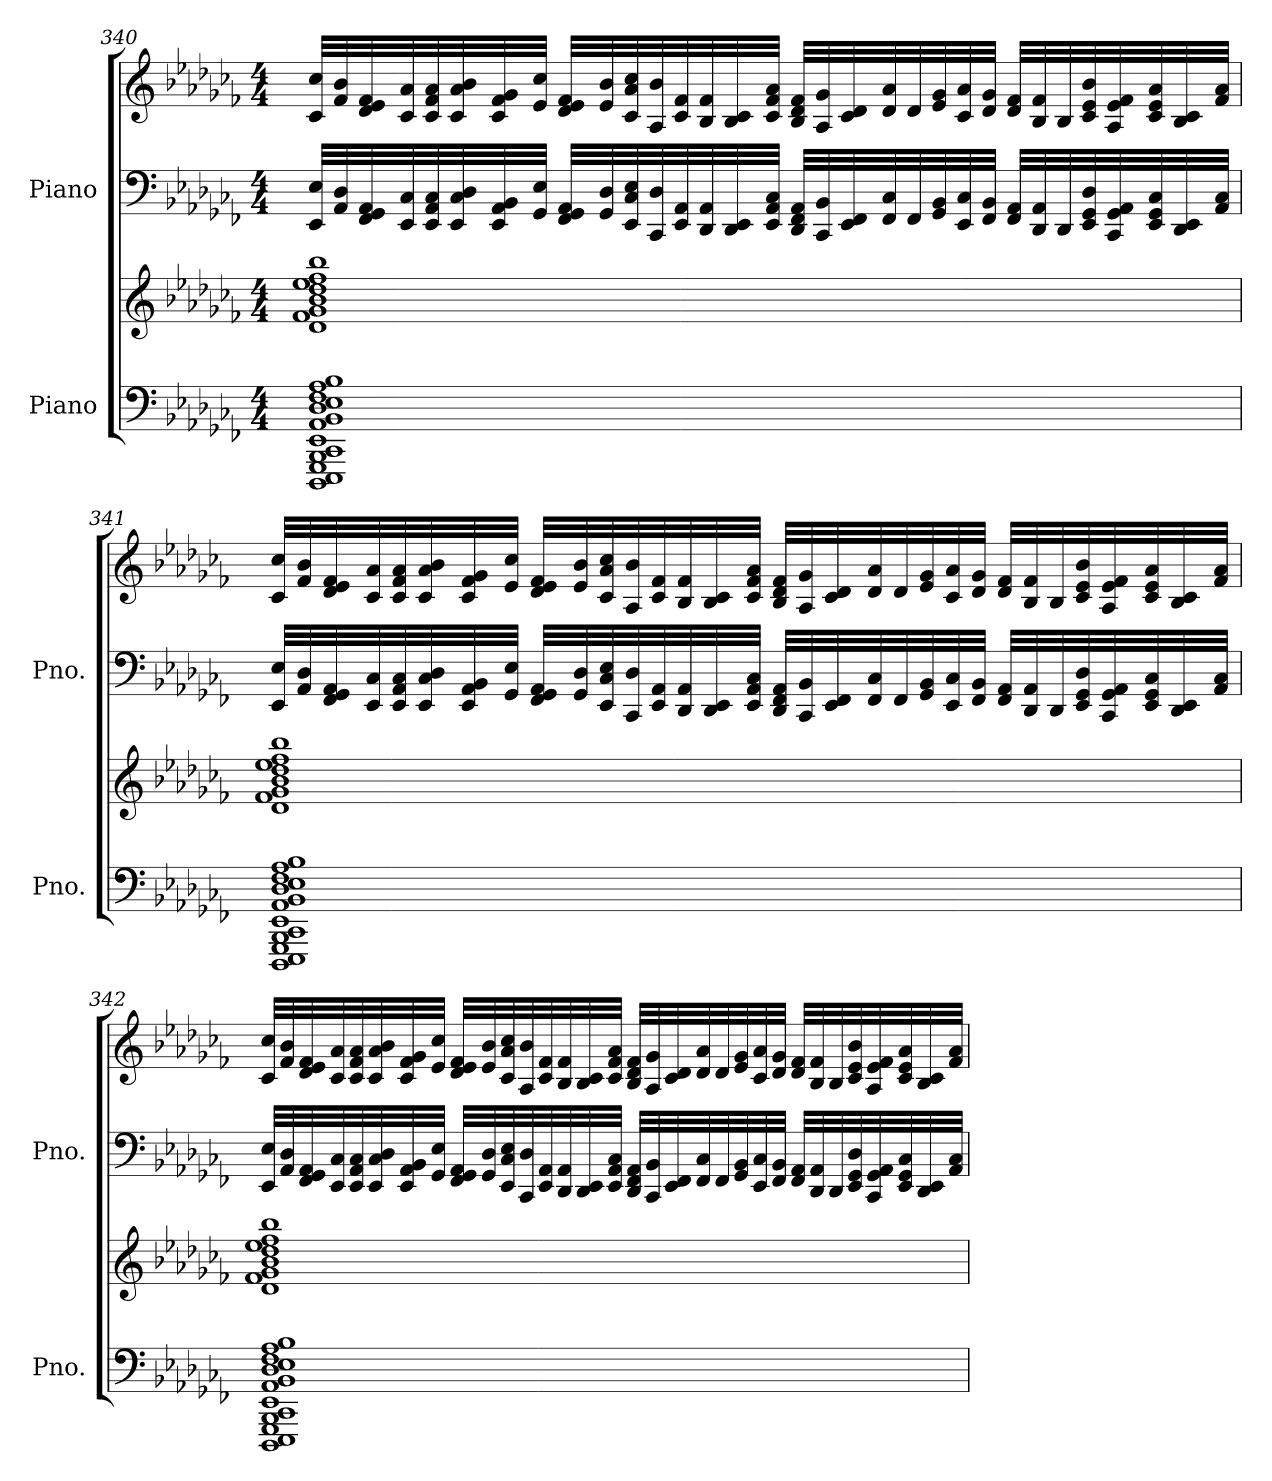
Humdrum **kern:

**kern	**kern	**kern	**kern
*part2	*part2	*part1	*part1
*staff4	*staff3	*staff2	*staff1
*I"Piano	*	*I"Piano	*
*I'Pno.	*	*I'Pno.	*
!!LO:LB:g=z
*clefF4	*clefG2	*clefF4	*clefG2
*ITrd14c24	*ITrd14c24	*ITrd-21c-36	*ITrd-21c-36
*k[b-e-a-d-g-c-f-]	*k[b-e-a-d-g-c-f-]	*k[b-e-a-d-g-c-f-]	*k[b-e-a-d-g-c-f-]
*M4/4	*M4/4	*M4/4	*M4/4
=340	=340	=340	=340
1DDDDD- 1EEEEE- 1GGGGG- 1BBBBB- 1CCCC- 1EEEE- 1AAAA- 1BBBB- 1DDD- 1EEE- 1FFF- 1AAA- 1BBB-	1DD- 1FF- 1GG- 1BB- 1D- 1E- 1F- 1B-	32ee-/ 32eee-/LLL	32cccc-/ 32ccccc-/LLL
.	.	32aa-/ 32ddd-/	32ffff-/ 32bbbb-/
.	.	32ff-/ 32gg-/ 32aa-/	32dddd-/ 32eeee-/ 32ffff-/
.	.	32ee-/ 32ccc-/	32cccc-/ 32aaaa-/
.	.	32ee-/ 32aa-/ 32ccc-/	32cccc-/ 32ffff-/ 32aaaa-/
.	.	32ee-/ 32ccc-/ 32ddd-/	32cccc-/ 32aaaa-/ 32bbbb-/
.	.	32ee-/ 32aa-/ 32bb-/	32cccc-/ 32ffff-/ 32gggg-/
.	.	32gg-/ 32eee-/JJJ	32eeee-/ 32ccccc-/JJJ
.	.	32ff-/ 32gg-/ 32aa-/LLL	32dddd-/ 32eeee-/ 32ffff-/LLL
.	.	32gg-/ 32ddd-/	32eeee-/ 32bbbb-/
.	.	32ee-/ 32ccc-/ 32eee-/	32cccc-/ 32aaaa-/ 32ccccc-/
.	.	32cc-/ 32ddd-/	32aaa-/ 32bbbb-/
.	.	32ee-/ 32aa-/	32cccc-/ 32ffff-/
.	.	32dd-/ 32aa-/	32bbb-/ 32ffff-/
.	.	32dd-/ 32ee-/	32bbb-/ 32cccc-/
.	.	32ee-/ 32aa-/ 32ccc-/JJJ	32cccc-/ 32ffff-/ 32aaaa-/JJJ
.	.	32dd-/ 32ff-/ 32aa-/LLL	32bbb-/ 32dddd-/ 32ffff-/LLL
.	.	32cc-/ 32bb-/	32aaa-/ 32gggg-/
.	.	32ee-/ 32ff-/	32cccc-/ 32dddd-/
.	.	32ff-/ 32ccc-/	32dddd-/ 32aaaa-/
.	.	32ff-/	32dddd-/
.	.	32gg-/ 32bb-/	32eeee-/ 32gggg-/
.	.	32ee-/ 32ccc-/	32cccc-/ 32aaaa-/
.	.	32ff-/ 32bb-/JJJ	32dddd-/ 32gggg-/JJJ
.	.	32ff-/ 32aa-/LLL	32dddd-/ 32ffff-/LLL
.	.	32dd-/ 32aa-/	32bbb-/ 32ffff-/
.	.	32dd-/	32bbb-/
.	.	32ee-/ 32gg-/ 32ddd-/	32cccc-/ 32eeee-/ 32bbbb-/
.	.	32cc-/ 32gg-/ 32aa-/	32aaa-/ 32eeee-/ 32ffff-/
.	.	32ee-/ 32gg-/ 32ccc-/	32cccc-/ 32eeee-/ 32aaaa-/
.	.	32dd-/ 32ee-/	32bbb-/ 32cccc-/
.	.	32aa-/ 32ccc-/JJJ	32ffff-/ 32aaaa-/JJJ
!!LO:LB:g=z
=341	=341	=341	=341
1DDDDD- 1EEEEE- 1GGGGG- 1BBBBB- 1CCCC- 1EEEE- 1AAAA- 1BBBB- 1DDD- 1EEE- 1FFF- 1AAA- 1BBB-	1DD- 1FF- 1GG- 1BB- 1D- 1E- 1F- 1B-	32ee-/ 32eee-/LLL	32cccc-/ 32ccccc-/LLL
.	.	32aa-/ 32ddd-/	32ffff-/ 32bbbb-/
.	.	32ff-/ 32gg-/ 32aa-/	32dddd-/ 32eeee-/ 32ffff-/
.	.	32ee-/ 32ccc-/	32cccc-/ 32aaaa-/
.	.	32ee-/ 32aa-/ 32ccc-/	32cccc-/ 32ffff-/ 32aaaa-/
.	.	32ee-/ 32ccc-/ 32ddd-/	32cccc-/ 32aaaa-/ 32bbbb-/
.	.	32ee-/ 32aa-/ 32bb-/	32cccc-/ 32ffff-/ 32gggg-/
.	.	32gg-/ 32eee-/JJJ	32eeee-/ 32ccccc-/JJJ
.	.	32ff-/ 32gg-/ 32aa-/LLL	32dddd-/ 32eeee-/ 32ffff-/LLL
.	.	32gg-/ 32ddd-/	32eeee-/ 32bbbb-/
.	.	32ee-/ 32ccc-/ 32eee-/	32cccc-/ 32aaaa-/ 32ccccc-/
.	.	32cc-/ 32ddd-/	32aaa-/ 32bbbb-/
.	.	32ee-/ 32aa-/	32cccc-/ 32ffff-/
.	.	32dd-/ 32aa-/	32bbb-/ 32ffff-/
.	.	32dd-/ 32ee-/	32bbb-/ 32cccc-/
.	.	32ee-/ 32aa-/ 32ccc-/JJJ	32cccc-/ 32ffff-/ 32aaaa-/JJJ
.	.	32dd-/ 32ff-/ 32aa-/LLL	32bbb-/ 32dddd-/ 32ffff-/LLL
.	.	32cc-/ 32bb-/	32aaa-/ 32gggg-/
.	.	32ee-/ 32ff-/	32cccc-/ 32dddd-/
.	.	32ff-/ 32ccc-/	32dddd-/ 32aaaa-/
.	.	32ff-/	32dddd-/
.	.	32gg-/ 32bb-/	32eeee-/ 32gggg-/
.	.	32ee-/ 32ccc-/	32cccc-/ 32aaaa-/
.	.	32ff-/ 32bb-/JJJ	32dddd-/ 32gggg-/JJJ
.	.	32ff-/ 32aa-/LLL	32dddd-/ 32ffff-/LLL
.	.	32dd-/ 32aa-/	32bbb-/ 32ffff-/
.	.	32dd-/	32bbb-/
.	.	32ee-/ 32gg-/ 32ddd-/	32cccc-/ 32eeee-/ 32bbbb-/
.	.	32cc-/ 32gg-/ 32aa-/	32aaa-/ 32eeee-/ 32ffff-/
.	.	32ee-/ 32gg-/ 32ccc-/	32cccc-/ 32eeee-/ 32aaaa-/
.	.	32dd-/ 32ee-/	32bbb-/ 32cccc-/
.	.	32aa-/ 32ccc-/JJJ	32ffff-/ 32aaaa-/JJJ
!!LO:PB:g=z
=342	=342	=342	=342
1DDDDD- 1EEEEE- 1GGGGG- 1BBBBB- 1CCCC- 1EEEE- 1AAAA- 1BBBB- 1DDD- 1EEE- 1FFF- 1AAA- 1BBB-	1DD- 1FF- 1GG- 1BB- 1D- 1E- 1F- 1B-	32ee-/ 32eee-/LLL	32cccc-/ 32ccccc-/LLL
.	.	32aa-/ 32ddd-/	32ffff-/ 32bbbb-/
.	.	32ff-/ 32gg-/ 32aa-/	32dddd-/ 32eeee-/ 32ffff-/
.	.	32ee-/ 32ccc-/	32cccc-/ 32aaaa-/
.	.	32ee-/ 32aa-/ 32ccc-/	32cccc-/ 32ffff-/ 32aaaa-/
.	.	32ee-/ 32ccc-/ 32ddd-/	32cccc-/ 32aaaa-/ 32bbbb-/
.	.	32ee-/ 32aa-/ 32bb-/	32cccc-/ 32ffff-/ 32gggg-/
.	.	32gg-/ 32eee-/JJJ	32eeee-/ 32ccccc-/JJJ
.	.	32ff-/ 32gg-/ 32aa-/LLL	32dddd-/ 32eeee-/ 32ffff-/LLL
.	.	32gg-/ 32ddd-/	32eeee-/ 32bbbb-/
.	.	32ee-/ 32ccc-/ 32eee-/	32cccc-/ 32aaaa-/ 32ccccc-/
.	.	32cc-/ 32ddd-/	32aaa-/ 32bbbb-/
.	.	32ee-/ 32aa-/	32cccc-/ 32ffff-/
.	.	32dd-/ 32aa-/	32bbb-/ 32ffff-/
.	.	32dd-/ 32ee-/	32bbb-/ 32cccc-/
.	.	32ee-/ 32aa-/ 32ccc-/JJJ	32cccc-/ 32ffff-/ 32aaaa-/JJJ
.	.	32dd-/ 32ff-/ 32aa-/LLL	32bbb-/ 32dddd-/ 32ffff-/LLL
.	.	32cc-/ 32bb-/	32aaa-/ 32gggg-/
.	.	32ee-/ 32ff-/	32cccc-/ 32dddd-/
.	.	32ff-/ 32ccc-/	32dddd-/ 32aaaa-/
.	.	32ff-/	32dddd-/
.	.	32gg-/ 32bb-/	32eeee-/ 32gggg-/
.	.	32ee-/ 32ccc-/	32cccc-/ 32aaaa-/
.	.	32ff-/ 32bb-/JJJ	32dddd-/ 32gggg-/JJJ
.	.	32ff-/ 32aa-/LLL	32dddd-/ 32ffff-/LLL
.	.	32dd-/ 32aa-/	32bbb-/ 32ffff-/
.	.	32dd-/	32bbb-/
.	.	32ee-/ 32gg-/ 32ddd-/	32cccc-/ 32eeee-/ 32bbbb-/
.	.	32cc-/ 32gg-/ 32aa-/	32aaa-/ 32eeee-/ 32ffff-/
.	.	32ee-/ 32gg-/ 32ccc-/	32cccc-/ 32eeee-/ 32aaaa-/
.	.	32dd-/ 32ee-/	32bbb-/ 32cccc-/
.	.	32aa-/ 32ccc-/JJJ	32ffff-/ 32aaaa-/JJJ
=	=	=	=
*-	*-	*-	*-
